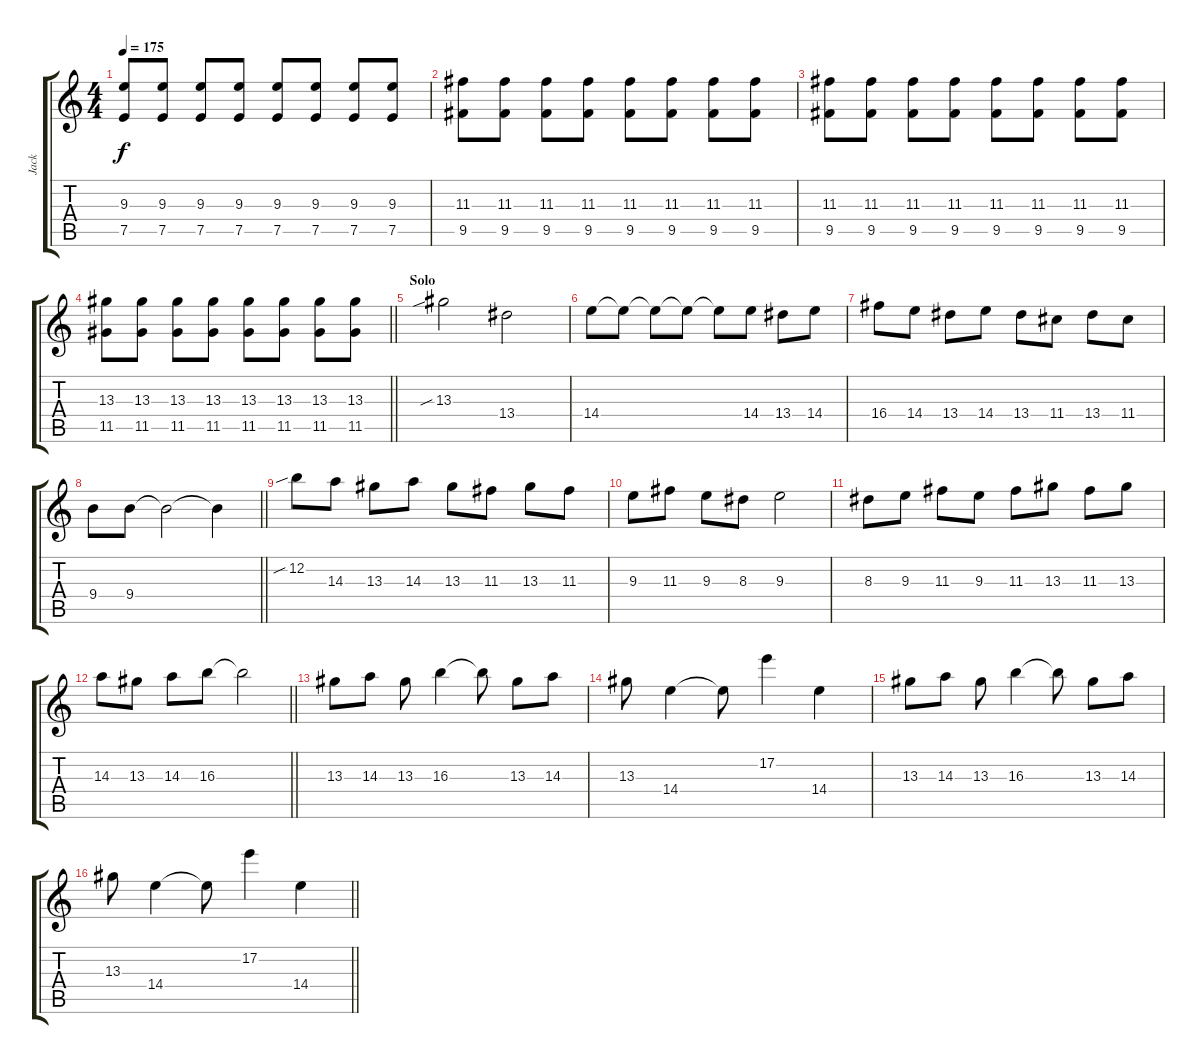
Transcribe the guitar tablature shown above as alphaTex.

\track ("Jack" "Jack") {instrument distortionguitar}
\staff {score tabs}
\tuning (E4 B3 G3 D3 A2 D2) {hide}
\ts (4 4)
\tempo 175
\clef g2
\ks c
(9.3 7.5).8{dy f} (9.3 7.5).8 (9.3 7.5).8 (9.3 7.5).8 (9.3 7.5).8 (9.3 7.5).8 (9.3 7.5).8 (9.3 7.5).8 |
(11.3 9.5).8 (11.3 9.5).8 (11.3 9.5).8 (11.3 9.5).8 (11.3 9.5).8 (11.3 9.5).8 (11.3 9.5).8 (11.3 9.5).8 |
(11.3 9.5).8 (11.3 9.5).8 (11.3 9.5).8 (11.3 9.5).8 (11.3 9.5).8 (11.3 9.5).8 (11.3 9.5).8 (11.3 9.5).8 |
\barLineRight lightlight
(13.3 11.5).8 (13.3 11.5).8 (13.3 11.5).8 (13.3 11.5).8 (13.3 11.5).8 (13.3 11.5).8 (13.3 11.5).8 (13.3 11.5).8 |
\section ("" "Solo")
13.3{sib}.2 13.4.2 |
14.4.8 14.4{t}.8 14.4{t}.8 14.4{t}.8 14.4{t}.8 14.4.8 13.4.8 14.4.8 |
16.4.8 14.4.8 13.4.8 14.4.8 13.4.8 11.4.8 13.4.8 11.4.8 |
\barLineRight lightlight
9.4.8 9.4.8 9.4{t}.2 9.4{t}.4 |
12.2{sib}.8 14.3.8 13.3.8 14.3.8 13.3.8 11.3.8 13.3.8 11.3.8 |
9.3.8 11.3.8 9.3.8 8.3.8 9.3.2 |
8.3.8 9.3.8 11.3.8 9.3.8 11.3.8 13.3.8 11.3.8 13.3.8 |
\barLineRight lightlight
14.3.8 13.3.8 14.3.8 16.3.8 16.3{t}.2 |
13.3.8 14.3.8 13.3.8 16.3.4 16.3{t}.8 13.3.8 14.3.8 |
13.3.8 14.4.4 14.4{t}.8 17.2.4 14.4.4 |
13.3.8 14.3.8 13.3.8 16.3.4 16.3{t}.8 13.3.8 14.3.8 |
\barLineRight lightlight
13.3.8 14.4.4 14.4{t}.8 17.2.4 14.4.4
